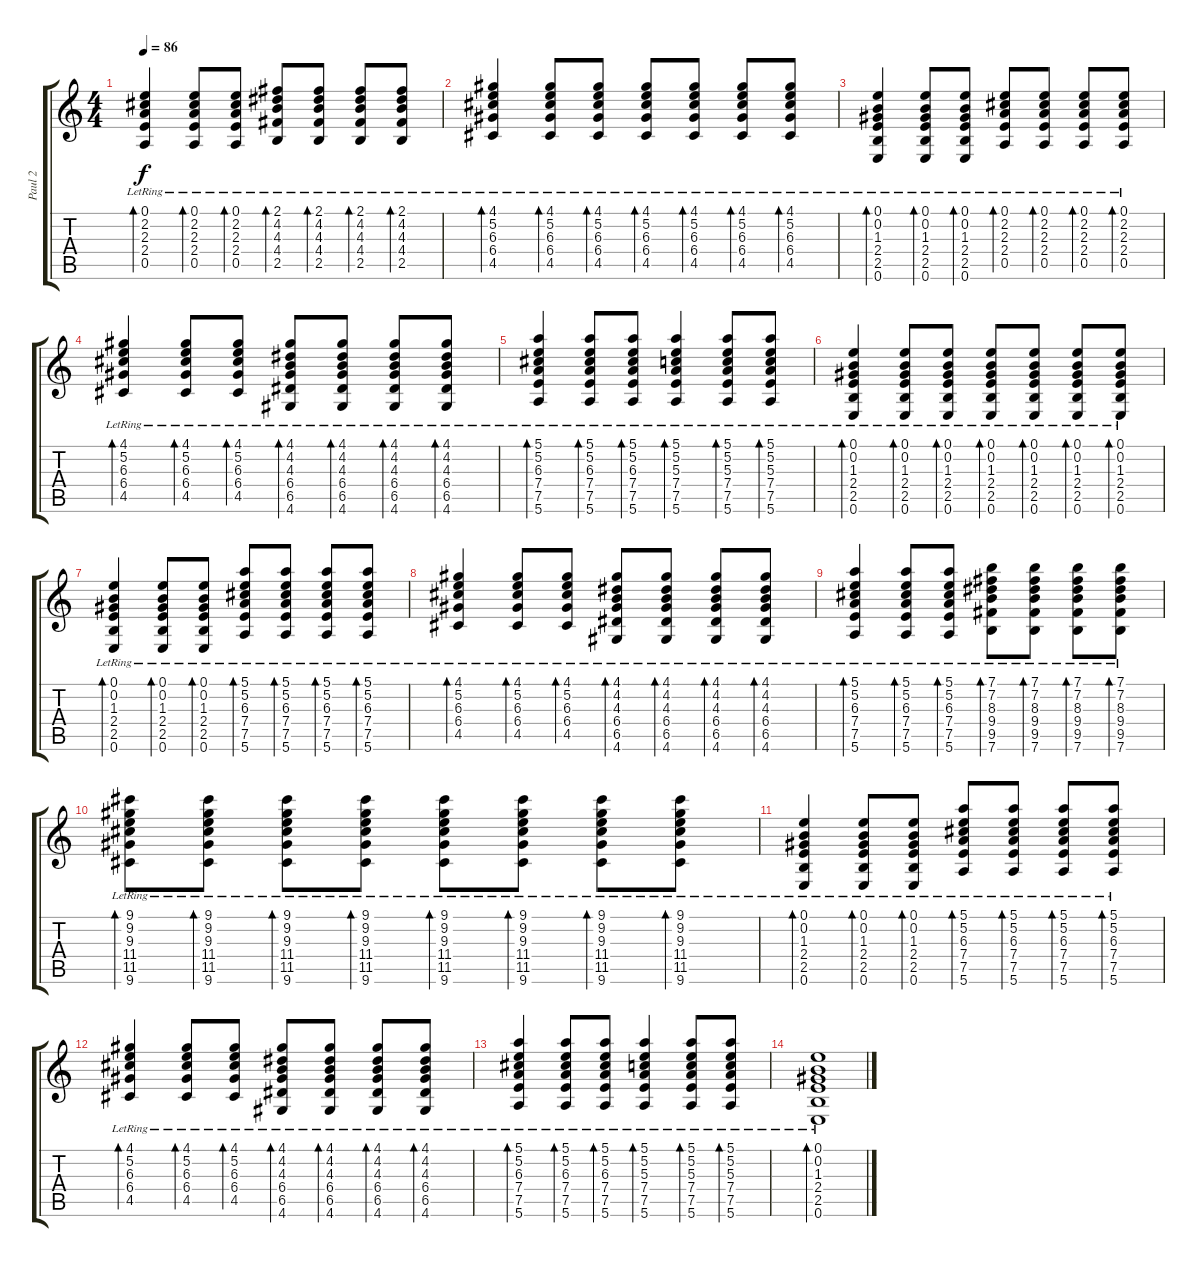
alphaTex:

\track ("Paul 2" "Paul 2") {instrument acousticguitarsteel}
\staff {score tabs}
\tuning (E4 B3 G3 D3 A2 E2) {hide}
\ts (4 4)
\tempo 86
\clef g2
\ks c
(0.1{lr} 2.2{lr} 2.3{lr} 2.4{lr} 0.5{lr}).4{bd 60 dy f} (0.1{lr} 2.2{lr} 2.3{lr} 2.4{lr} 0.5{lr}).8{bd 60} (0.1{lr} 2.2{lr} 2.3{lr} 2.4{lr} 0.5{lr}).8{bd 60} (2.1{lr} 4.2{lr} 4.3{lr} 4.4{lr} 2.5{lr}).8{bd 60} (2.1{lr} 4.2{lr} 4.3{lr} 4.4{lr} 2.5{lr}).8{bd 60} (2.1{lr} 4.2{lr} 4.3{lr} 4.4{lr} 2.5{lr}).8{bd 60} (2.1{lr} 4.2{lr} 4.3{lr} 4.4{lr} 2.5{lr}).8{bd 60} |
(4.1{lr} 5.2{lr} 6.3{lr} 6.4{lr} 4.5{lr}).4{bd 60} (4.1{lr} 5.2{lr} 6.3{lr} 6.4{lr} 4.5{lr}).8{bd 60} (4.1{lr} 5.2{lr} 6.3{lr} 6.4{lr} 4.5{lr}).8{bd 60} (4.1{lr} 5.2{lr} 6.3{lr} 6.4{lr} 4.5{lr}).8{bd 60} (4.1{lr} 5.2{lr} 6.3{lr} 6.4{lr} 4.5{lr}).8{bd 60} (4.1{lr} 5.2{lr} 6.3{lr} 6.4{lr} 4.5{lr}).8{bd 60} (4.1{lr} 5.2{lr} 6.3{lr} 6.4{lr} 4.5{lr}).8{bd 60} |
(0.1{lr} 0.2{lr} 1.3{lr} 2.4{lr} 2.5{lr} 0.6{lr}).4{bd 60} (0.1{lr} 0.2{lr} 1.3{lr} 2.4{lr} 2.5{lr} 0.6{lr}).8{bd 60} (0.1{lr} 0.2{lr} 1.3{lr} 2.4{lr} 2.5{lr} 0.6{lr}).8{bd 60} (0.1{lr} 2.2{lr} 2.3{lr} 2.4{lr} 0.5{lr}).8{bd 60} (0.1{lr} 2.2{lr} 2.3{lr} 2.4{lr} 0.5{lr}).8{bd 60} (0.1{lr} 2.2{lr} 2.3{lr} 2.4{lr} 0.5{lr}).8{bd 60} (0.1{lr} 2.2{lr} 2.3{lr} 2.4{lr} 0.5{lr}).8{bd 60} |
(4.1{lr} 5.2{lr} 6.3{lr} 6.4{lr} 4.5{lr}).4{bd 60} (4.1{lr} 5.2{lr} 6.3{lr} 6.4{lr} 4.5{lr}).8{bd 60} (4.1{lr} 5.2{lr} 6.3{lr} 6.4{lr} 4.5{lr}).8{bd 60} (4.1{lr} 4.2{lr} 4.3{lr} 6.4{lr} 6.5{lr} 4.6{lr}).8{bd 60} (4.1{lr} 4.2{lr} 4.3{lr} 6.4{lr} 6.5{lr} 4.6{lr}).8{bd 60} (4.1{lr} 4.2{lr} 4.3{lr} 6.4{lr} 6.5{lr} 4.6{lr}).8{bd 60} (4.1{lr} 4.2{lr} 4.3{lr} 6.4{lr} 6.5{lr} 4.6{lr}).8{bd 60} |
(5.1{lr} 5.2{lr} 6.3{lr} 7.4{lr} 7.5{lr} 5.6{lr}).4{bd 60} (5.1{lr} 5.2{lr} 6.3{lr} 7.4{lr} 7.5{lr} 5.6{lr}).8{bd 60} (5.1{lr} 5.2{lr} 6.3{lr} 7.4{lr} 7.5{lr} 5.6{lr}).8{bd 60} (5.1{lr} 5.2{lr} 5.3{lr} 7.4{lr} 7.5{lr} 5.6{lr}).4{bd 60} (5.1{lr} 5.2{lr} 5.3{lr} 7.4{lr} 7.5{lr} 5.6{lr}).8{bd 60} (5.1{lr} 5.2{lr} 5.3{lr} 7.4{lr} 7.5{lr} 5.6{lr}).8{bd 60} |
(0.1{lr} 0.2{lr} 1.3{lr} 2.4{lr} 2.5{lr} 0.6{lr}).4{bd 60} (0.1{lr} 0.2{lr} 1.3{lr} 2.4{lr} 2.5{lr} 0.6{lr}).8{bd 60} (0.1{lr} 0.2{lr} 1.3{lr} 2.4{lr} 2.5{lr} 0.6{lr}).8{bd 60} (0.1{lr} 0.2{lr} 1.3{lr} 2.4{lr} 2.5{lr} 0.6{lr}).8{bd 60} (0.1{lr} 0.2{lr} 1.3{lr} 2.4{lr} 2.5{lr} 0.6{lr}).8{bd 60} (0.1{lr} 0.2{lr} 1.3{lr} 2.4{lr} 2.5{lr} 0.6{lr}).8{bd 60} (0.1{lr} 0.2{lr} 1.3{lr} 2.4{lr} 2.5{lr} 0.6{lr}).8{bd 60} |
(0.1{lr} 0.2{lr} 1.3{lr} 2.4{lr} 2.5{lr} 0.6{lr}).4{bd 60} (0.1{lr} 0.2{lr} 1.3{lr} 2.4{lr} 2.5{lr} 0.6{lr}).8{bd 60} (0.1{lr} 0.2{lr} 1.3{lr} 2.4{lr} 2.5{lr} 0.6{lr}).8{bd 60} (5.1{lr} 5.2{lr} 6.3{lr} 7.4{lr} 7.5{lr} 5.6{lr}).8{bd 60} (5.1{lr} 5.2{lr} 6.3{lr} 7.4{lr} 7.5{lr} 5.6{lr}).8{bd 60} (5.1{lr} 5.2{lr} 6.3{lr} 7.4{lr} 7.5{lr} 5.6{lr}).8{bd 60} (5.1{lr} 5.2{lr} 6.3{lr} 7.4{lr} 7.5{lr} 5.6{lr}).8{bd 60} |
(4.1{lr} 5.2{lr} 6.3{lr} 6.4{lr} 4.5{lr}).4{bd 60} (4.1{lr} 5.2{lr} 6.3{lr} 6.4{lr} 4.5{lr}).8{bd 60} (4.1{lr} 5.2{lr} 6.3{lr} 6.4{lr} 4.5{lr}).8{bd 60} (4.1{lr} 4.2{lr} 4.3{lr} 6.4{lr} 6.5{lr} 4.6{lr}).8{bd 60} (4.1{lr} 4.2{lr} 4.3{lr} 6.4{lr} 6.5{lr} 4.6{lr}).8{bd 60} (4.1{lr} 4.2{lr} 4.3{lr} 6.4{lr} 6.5{lr} 4.6{lr}).8{bd 60} (4.1{lr} 4.2{lr} 4.3{lr} 6.4{lr} 6.5{lr} 4.6{lr}).8{bd 60} |
(5.1{lr} 5.2{lr} 6.3{lr} 7.4{lr} 7.5{lr} 5.6{lr}).4{bd 60} (5.1{lr} 5.2{lr} 6.3{lr} 7.4{lr} 7.5{lr} 5.6{lr}).8{bd 60} (5.1{lr} 5.2{lr} 6.3{lr} 7.4{lr} 7.5{lr} 5.6{lr}).8{bd 60} (7.1{lr} 7.2{lr} 8.3{lr} 9.4{lr} 9.5{lr} 7.6{lr}).8{bd 60} (7.1{lr} 7.2{lr} 8.3{lr} 9.4{lr} 9.5{lr} 7.6{lr}).8{bd 60} (7.1{lr} 7.2{lr} 8.3{lr} 9.4{lr} 9.5{lr} 7.6{lr}).8{bd 60} (7.1{lr} 7.2{lr} 8.3{lr} 9.4{lr} 9.5{lr} 7.6{lr}).8{bd 60} |
(9.1{lr} 9.2{lr} 9.3{lr} 11.4{lr} 11.5{lr} 9.6{lr}).8{bd 60} (9.1{lr} 9.2{lr} 9.3{lr} 11.4{lr} 11.5{lr} 9.6{lr}).8{bd 60} (9.1{lr} 9.2{lr} 9.3{lr} 11.4{lr} 11.5{lr} 9.6{lr}).8{bd 60} (9.1{lr} 9.2{lr} 9.3{lr} 11.4{lr} 11.5{lr} 9.6{lr}).8{bd 60} (9.1{lr} 9.2{lr} 9.3{lr} 11.4{lr} 11.5{lr} 9.6{lr}).8{bd 60} (9.1{lr} 9.2{lr} 9.3{lr} 11.4{lr} 11.5{lr} 9.6{lr}).8{bd 60} (9.1{lr} 9.2{lr} 9.3{lr} 11.4{lr} 11.5{lr} 9.6{lr}).8{bd 60} (9.1{lr} 9.2{lr} 9.3{lr} 11.4{lr} 11.5{lr} 9.6{lr}).8{bd 60} |
(0.1{lr} 0.2{lr} 1.3{lr} 2.4{lr} 2.5{lr} 0.6{lr}).4{bd 60} (0.1{lr} 0.2{lr} 1.3{lr} 2.4{lr} 2.5{lr} 0.6{lr}).8{bd 60} (0.1{lr} 0.2{lr} 1.3{lr} 2.4{lr} 2.5{lr} 0.6{lr}).8{bd 60} (5.1{lr} 5.2{lr} 6.3{lr} 7.4{lr} 7.5{lr} 5.6{lr}).8{bd 60} (5.1{lr} 5.2{lr} 6.3{lr} 7.4{lr} 7.5{lr} 5.6{lr}).8{bd 60} (5.1{lr} 5.2{lr} 6.3{lr} 7.4{lr} 7.5{lr} 5.6{lr}).8{bd 60} (5.1{lr} 5.2{lr} 6.3{lr} 7.4{lr} 7.5{lr} 5.6{lr}).8{bd 60} |
(4.1{lr} 5.2{lr} 6.3{lr} 6.4{lr} 4.5{lr}).4{bd 60} (4.1{lr} 5.2{lr} 6.3{lr} 6.4{lr} 4.5{lr}).8{bd 60} (4.1{lr} 5.2{lr} 6.3{lr} 6.4{lr} 4.5{lr}).8{bd 60} (4.1{lr} 4.2{lr} 4.3{lr} 6.4{lr} 6.5{lr} 4.6{lr}).8{bd 60} (4.1{lr} 4.2{lr} 4.3{lr} 6.4{lr} 6.5{lr} 4.6{lr}).8{bd 60} (4.1{lr} 4.2{lr} 4.3{lr} 6.4{lr} 6.5{lr} 4.6{lr}).8{bd 60} (4.1{lr} 4.2{lr} 4.3{lr} 6.4{lr} 6.5{lr} 4.6{lr}).8{bd 60} |
(5.1{lr} 5.2{lr} 6.3{lr} 7.4{lr} 7.5{lr} 5.6{lr}).4{bd 60} (5.1{lr} 5.2{lr} 6.3{lr} 7.4{lr} 7.5{lr} 5.6{lr}).8{bd 60} (5.1{lr} 5.2{lr} 6.3{lr} 7.4{lr} 7.5{lr} 5.6{lr}).8{bd 60} (5.1{lr} 5.2{lr} 5.3{lr} 7.4{lr} 7.5{lr} 5.6{lr}).4{bd 60} (5.1{lr} 5.2{lr} 5.3{lr} 7.4{lr} 7.5{lr} 5.6{lr}).8{bd 60} (5.1{lr} 5.2{lr} 5.3{lr} 7.4{lr} 7.5{lr} 5.6{lr}).8{bd 60} |
(0.1{lr} 0.2{lr} 1.3{lr} 2.4{lr} 2.5{lr} 0.6{lr}).1{bd 60}
